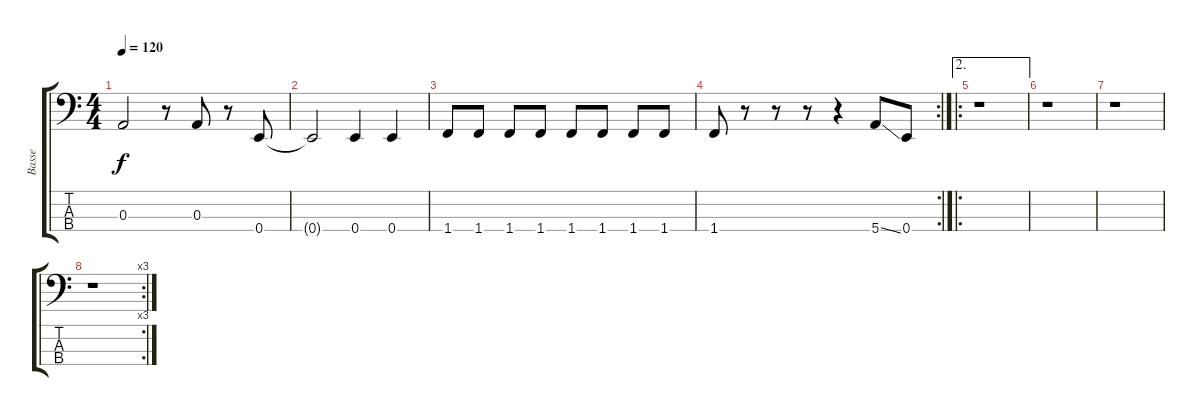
\track ("Basse" "Basse") {instrument slapbass1}
\staff {score tabs}
\tuning (G2 D2 A1 E1) {hide}
\ts (4 4)
\tempo 120
\clef f4
\ks c
0.3.2{dy f} r.8 0.3.8 r.8 0.4.8 |
0.4{t}.2 0.4.4 0.4.4 |
1.4.8 1.4.8 1.4.8 1.4.8 1.4.8 1.4.8 1.4.8 1.4.8 |
\rc 2
1.4.8 r.8 r.8 r.8 r.4 5.4{ss}.8 0.4.8 |
\ae 2
\ro
r.1 |
r.1 |
r.1 |
\rc 3
r.1
